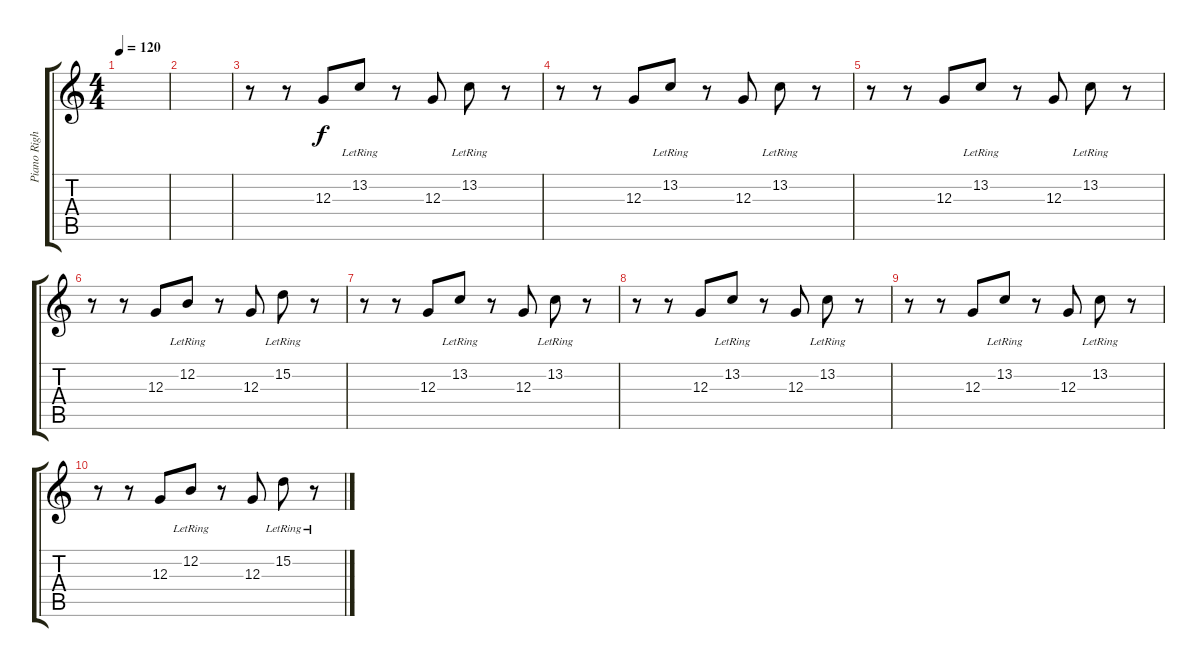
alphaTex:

\track ("Piano Right Hand" "Piano Righ") {instrument brightacousticpiano}
\staff {score tabs}
\tuning (E4 B3 G3 D3 A2 E2) {hide}
\ts (4 4)
\tempo 120
\clef g2
\ks c
|
|
r.8 r.8 12.3.8 13.2{lr}.8 r.8 12.3.8 13.2{lr}.8 r.8 |
r.8 r.8 12.3.8 13.2{lr}.8 r.8 12.3.8 13.2{lr}.8 r.8 |
r.8 r.8 12.3.8 13.2{lr}.8 r.8 12.3.8 13.2{lr}.8 r.8 |
r.8 r.8 12.3.8 12.2{lr}.8 r.8 12.3.8 15.2{lr}.8 r.8 |
r.8 r.8 12.3.8 13.2{lr}.8 r.8 12.3.8 13.2{lr}.8 r.8 |
r.8 r.8 12.3.8 13.2{lr}.8 r.8 12.3.8 13.2{lr}.8 r.8 |
r.8 r.8 12.3.8 13.2{lr}.8 r.8 12.3.8 13.2{lr}.8 r.8 |
r.8 r.8 12.3.8 12.2{lr}.8 r.8 12.3.8 15.2{lr}.8 r.8
